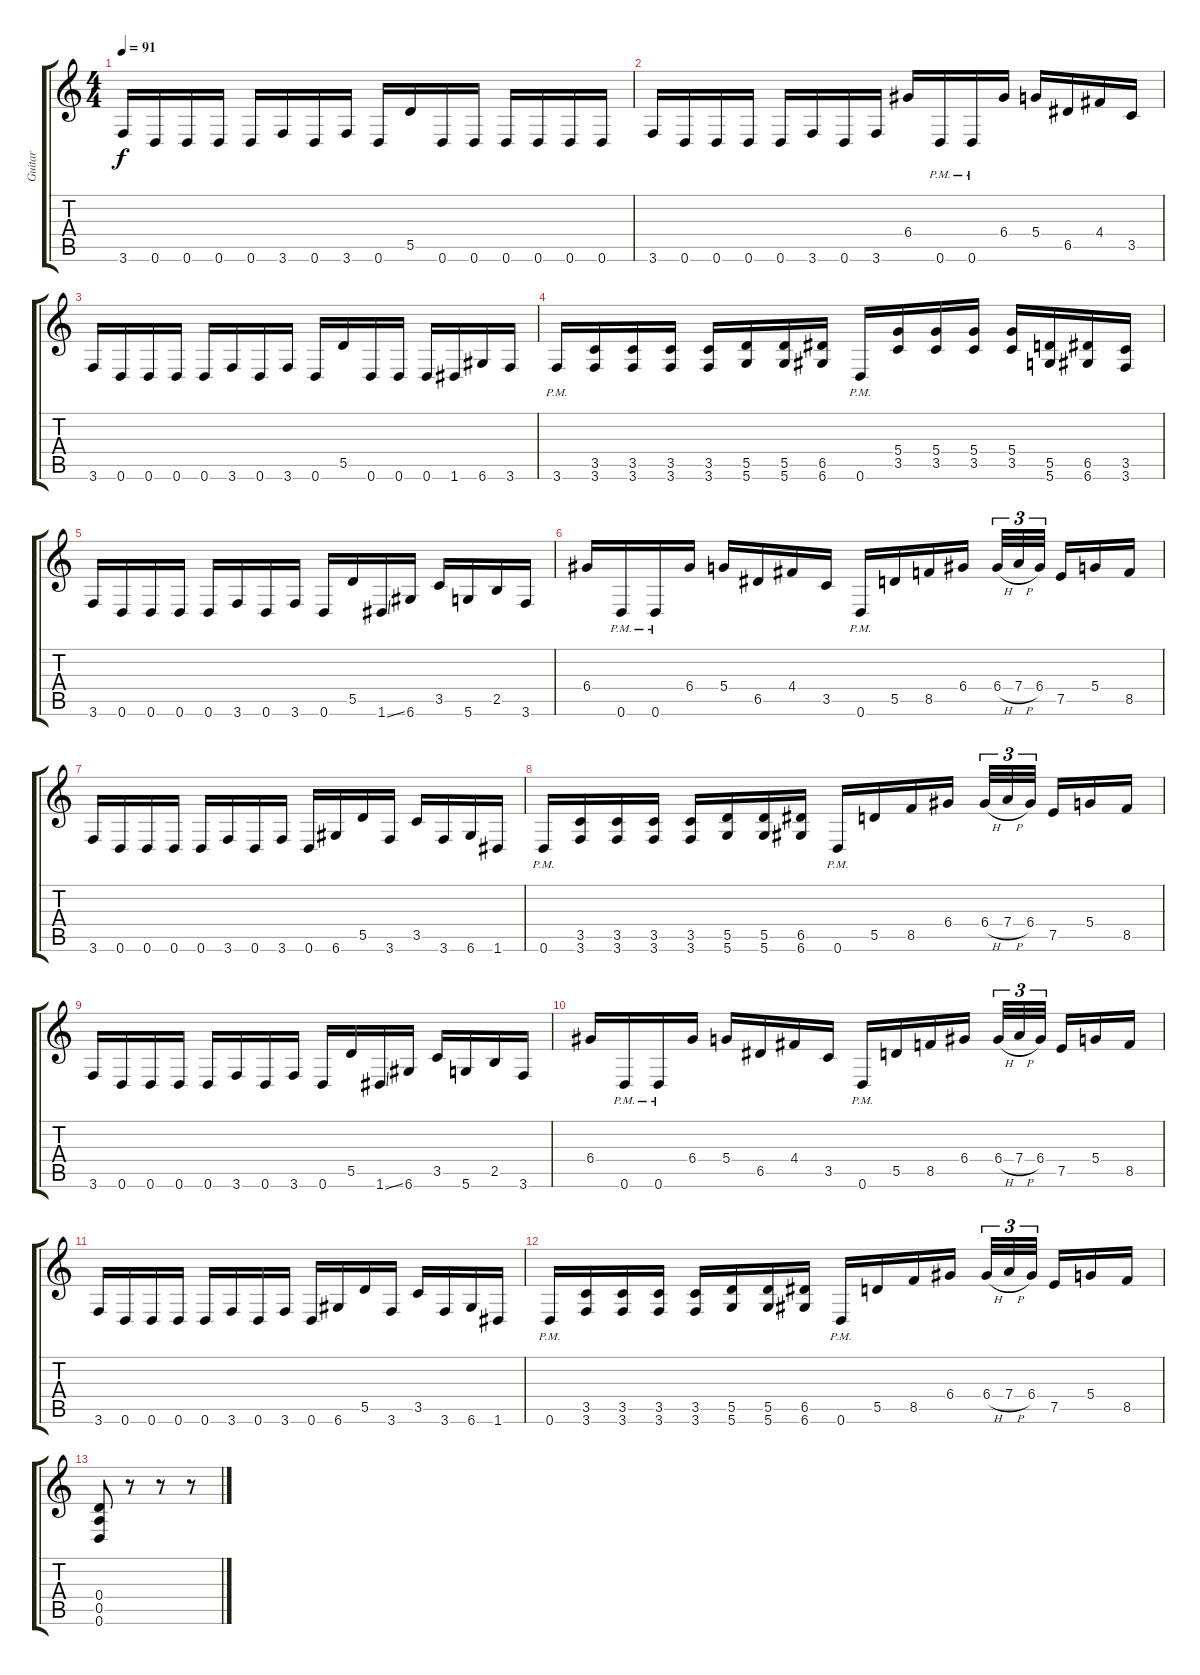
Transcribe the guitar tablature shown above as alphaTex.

\track ("Guitar" "Guitar") {instrument distortionguitar}
\staff {score tabs}
\tuning (E4 B3 G3 D3 A2 D2) {hide}
\ts (4 4)
\tempo 91
\clef g2
\ks c
3.6.16{dy f} 0.6.16 0.6.16 0.6.16 0.6.16 3.6.16 0.6.16 3.6.16 0.6.16 5.5.16 0.6.16 0.6.16 0.6.16 0.6.16 0.6.16 0.6.16 |
3.6.16 0.6.16 0.6.16 0.6.16 0.6.16 3.6.16 0.6.16 3.6.16 6.4.16 0.6{pm}.16 0.6{pm}.16 6.4.16 5.4.16 6.5.16 4.4.16 3.5.16 |
3.6.16 0.6.16 0.6.16 0.6.16 0.6.16 3.6.16 0.6.16 3.6.16 0.6.16 5.5.16 0.6.16 0.6.16 0.6.16 1.6.16 6.6.16 3.6.16 |
3.6{pm}.16 (3.5 3.6).16 (3.5 3.6).16 (3.5 3.6).16 (3.5 3.6).16 (5.5 5.6).16 (5.5 5.6).16 (6.5 6.6).16 0.6{pm}.16 (5.4 3.5).16 (5.4 3.5).16 (5.4 3.5).16 (5.4 3.5).16 (5.5 5.6).16 (6.5 6.6).16 (3.5 3.6).16 |
3.6.16 0.6.16 0.6.16 0.6.16 0.6.16 3.6.16 0.6.16 3.6.16 0.6.16 5.5.16 1.6{ss}.16 6.6.16 3.5.16 5.6.16 2.5.16 3.6.16 |
6.4.16 0.6{pm}.16 0.6{pm}.16 6.4.16 5.4.16 6.5.16 4.4.16 3.5.16 0.6{pm}.16 5.5.16 8.5.16 6.4.16 6.4{h}.32{tu (3 2)} 7.4{h}.32{tu (3 2)} 6.4.32{tu (3 2) beam splitsecondary} 7.5.16 5.4.16 8.5.16 |
3.6.16 0.6.16 0.6.16 0.6.16 0.6.16 3.6.16 0.6.16 3.6.16 0.6.16 6.6.16 5.5.16 3.6.16 3.5.16 3.6.16 6.6.16 1.6.16 |
0.6{pm}.16 (3.5 3.6).16 (3.5 3.6).16 (3.5 3.6).16 (3.5 3.6).16 (5.5 5.6).16 (5.5 5.6).16 (6.5 6.6).16 0.6{pm}.16 5.5.16 8.5.16 6.4.16 6.4{h}.32{tu (3 2)} 7.4{h}.32{tu (3 2)} 6.4.32{tu (3 2) beam splitsecondary} 7.5.16 5.4.16 8.5.16 |
3.6.16 0.6.16 0.6.16 0.6.16 0.6.16 3.6.16 0.6.16 3.6.16 0.6.16 5.5.16 1.6{ss}.16 6.6.16 3.5.16 5.6.16 2.5.16 3.6.16 |
6.4.16 0.6{pm}.16 0.6{pm}.16 6.4.16 5.4.16 6.5.16 4.4.16 3.5.16 0.6{pm}.16 5.5.16 8.5.16 6.4.16 6.4{h}.32{tu (3 2)} 7.4{h}.32{tu (3 2)} 6.4.32{tu (3 2) beam splitsecondary} 7.5.16 5.4.16 8.5.16 |
3.6.16 0.6.16 0.6.16 0.6.16 0.6.16 3.6.16 0.6.16 3.6.16 0.6.16 6.6.16 5.5.16 3.6.16 3.5.16 3.6.16 6.6.16 1.6.16 |
0.6{pm}.16 (3.5 3.6).16 (3.5 3.6).16 (3.5 3.6).16 (3.5 3.6).16 (5.5 5.6).16 (5.5 5.6).16 (6.5 6.6).16 0.6{pm}.16 5.5.16 8.5.16 6.4.16 6.4{h}.32{tu (3 2)} 7.4{h}.32{tu (3 2)} 6.4.32{tu (3 2) beam splitsecondary} 7.5.16 5.4.16 8.5.16 |
(0.4 0.5 0.6).8 r.8 r.8 r.8
